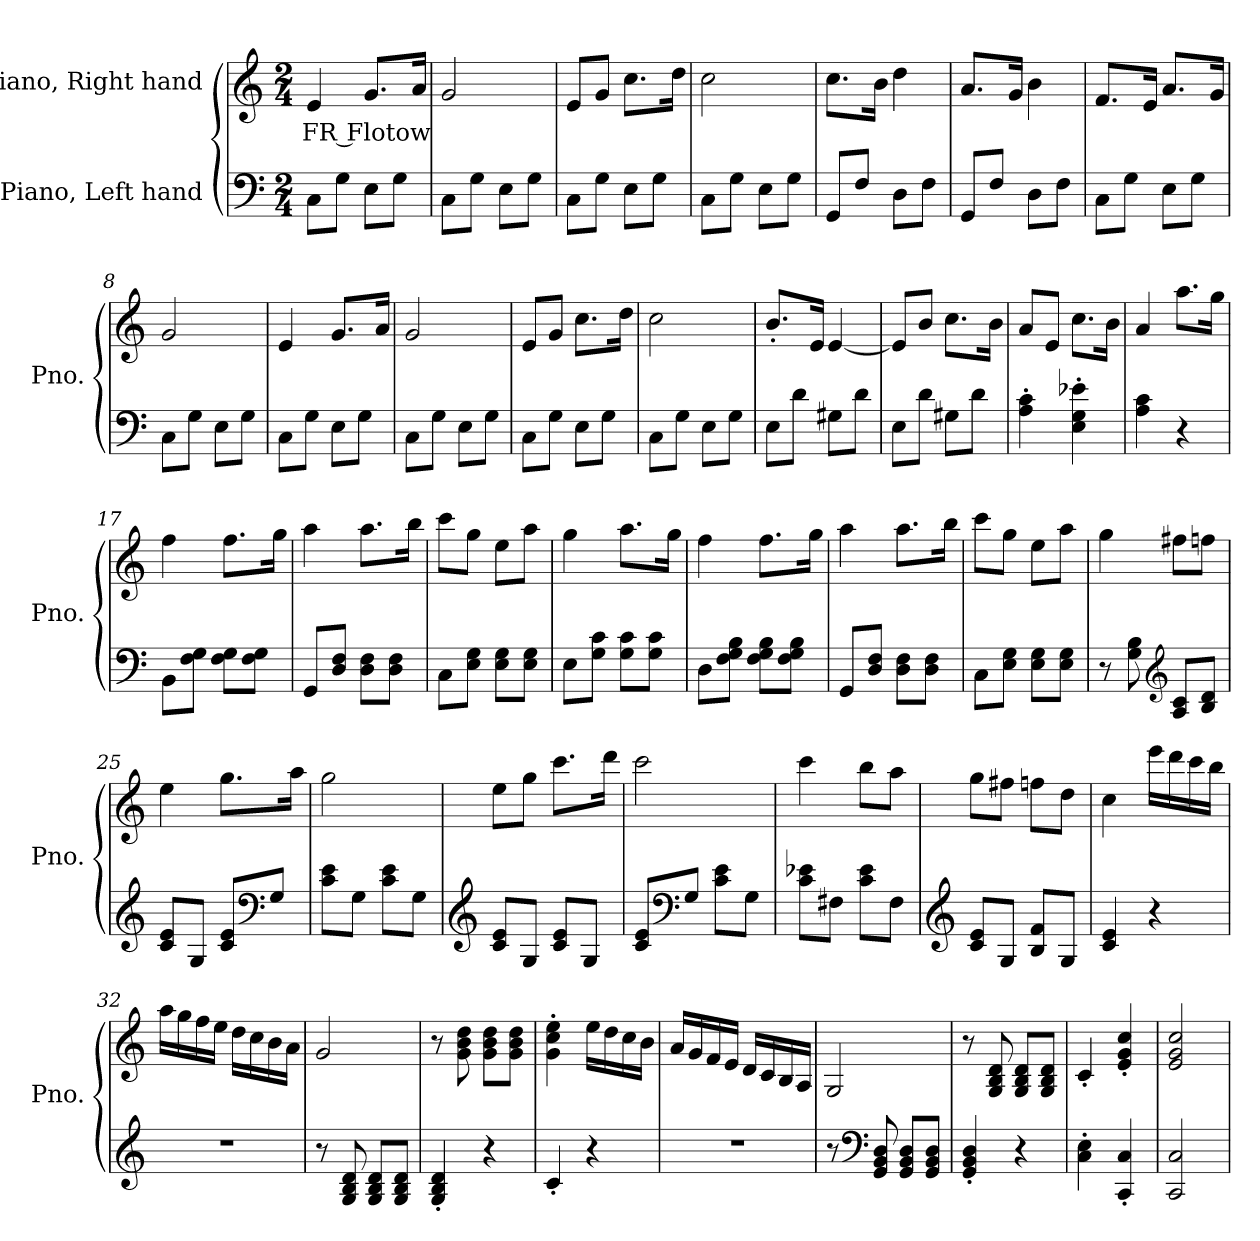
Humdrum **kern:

**kern	**kern	**text
*part2	*part1	*part1
*staff2	*staff1	*staff1
*I"Piano, Left hand	*I"Piano, Right hand	*
*I'Pno.	*I'Pno.	*
*clefF4	*clefG2	*
*k[]	*k[]	*
*M2/4	*M2/4	*
*MM100	*MM100	*
=1	=1	=1
!	!	!LO:LY:b
8C\L	4e/	FR Flotow
8G\J	.	.
8E\L	8.g/L	.
8G\J	.	.
.	16a/Jk	.
=2	=2	=2
8C\L	2g/	.
8G\J	.	.
8E\L	.	.
8G\J	.	.
=3	=3	=3
8C\L	8e/L	.
8G\J	8g/J	.
8E\L	8.cc\L	.
8G\J	.	.
.	16dd\Jk	.
=4	=4	=4
8C\L	2cc\	.
8G\J	.	.
8E\L	.	.
8G\J	.	.
=5	=5	=5
8GG/L	8.cc\L	.
8F/J	.	.
.	16b\Jk	.
8D\L	4dd\	.
8F\J	.	.
=6	=6	=6
8GG/L	8.a/L	.
8F/J	.	.
.	16g/Jk	.
8D\L	4b\	.
8F\J	.	.
!!LO:LB:g=z
=7	=7	=7
8C\L	8.f/L	.
8G\J	.	.
.	16e/Jk	.
8E\L	8.a/L	.
8G\J	.	.
.	16g/Jk	.
=8	=8	=8
8C\L	2g/	.
8G\J	.	.
8E\L	.	.
8G\J	.	.
=9	=9	=9
8C\L	4e/	.
8G\J	.	.
8E\L	8.g/L	.
8G\J	.	.
.	16a/Jk	.
=10	=10	=10
8C\L	2g/	.
8G\J	.	.
8E\L	.	.
8G\J	.	.
=11	=11	=11
8C\L	8e/L	.
8G\J	8g/J	.
8E\L	8.cc\L	.
8G\J	.	.
.	16dd\Jk	.
=12	=12	=12
8C\L	2cc\	.
8G\J	.	.
8E\L	.	.
8G\J	.	.
=13	=13	=13
8E\L	8.b'/L	.
8d\J	.	.
.	16e/Jk	.
8G#X\L	[4e/	.
8d\J	.	.
=14	=14	=14
8E\L	8e/L]	.
8d\J	8b/J	.
8G#X\L	8.cc\L	.
8d\J	.	.
.	16b\Jk	.
!!LO:LB:g=z
=15	=15	=15
4A\' 4c\'	8a/L	.
.	8e/J	.
4E\' 4G\' 4e-X\'	8.cc\L	.
.	16b\Jk	.
=16	=16	=16
4A\ 4c\	4a/	.
4r	8.aa\L	.
.	16gg\Jk	.
=17	=17	=17
8BB\L	4ff\	.
8F\ 8G\J	.	.
8F\ 8G\L	8.ff\L	.
8F\ 8G\J	.	.
.	16gg\Jk	.
=18	=18	=18
8GG/L	4aa\	.
8D/ 8F/J	.	.
8D\ 8F\L	8.aa\L	.
8D\ 8F\J	.	.
.	16bb\Jk	.
=19	=19	=19
8C\L	8ccc\L	.
8E\ 8G\J	8gg\J	.
8E\ 8G\L	8ee\L	.
8E\ 8G\J	8aa\J	.
=20	=20	=20
8E\L	4gg\	.
8G\ 8c\J	.	.
8G\ 8c\L	8.aa\L	.
8G\ 8c\J	.	.
.	16gg\Jk	.
=21	=21	=21
8D\L	4ff\	.
8F\ 8G\ 8B\J	.	.
8F\ 8G\ 8B\L	8.ff\L	.
8F\ 8G\ 8B\J	.	.
.	16gg\Jk	.
!!LO:LB:g=z
=22	=22	=22
8GG/L	4aa\	.
8D/ 8F/J	.	.
8D\ 8F\L	8.aa\L	.
8D\ 8F\J	.	.
.	16bb\Jk	.
=23	=23	=23
8C\L	8ccc\L	.
8E\ 8G\J	8gg\J	.
8E\ 8G\L	8ee\L	.
8E\ 8G\J	8aa\J	.
=24	=24	=24
8r	4gg\	.
8G\ 8B\	.	.
*clefG2	*	*
8A/ 8c/L	8ff#X\L	.
8B/ 8d/J	8ffn\J	.
=25	=25	=25
8c/ 8e/L	4ee\	.
8G/J	.	.
8c/ 8e/L	8.gg\L	.
*clefF4	*	*
8G/J	.	.
.	16aa\Jk	.
=26	=26	=26
8c\ 8e\L	2gg\	.
8G\J	.	.
8c\ 8e\L	.	.
8G\J	.	.
=27	=27	=27
*clefG2	*	*
8c/ 8e/L	8ee\L	.
8G/J	8gg\J	.
8c/ 8e/L	8.ccc\L	.
8G/J	.	.
.	16ddd\Jk	.
!!LO:LB:g=z
=28	=28	=28
8c/ 8e/L	2ccc\	.
*clefF4	*	*
8G/J	.	.
8c\ 8e\L	.	.
8G\J	.	.
=29	=29	=29
8c\ 8e-X\L	4ccc\	.
8F#X\J	.	.
8c\ 8e-\L	8bb\L	.
8F#\J	8aa\J	.
=30	=30	=30
*clefG2	*	*
8c/ 8e/L	8gg\L	.
8G/J	8ff#X\J	.
8B/ 8f/L	8ffn\L	.
8G/J	8dd\J	.
=31	=31	=31
4c/ 4e/	4cc\	.
4r	16eee\LL	.
.	16ddd\	.
.	16ccc\	.
.	16bb\JJ	.
=32	=32	=32
2r	16aa\LL	.
.	16gg\	.
.	16ff\	.
.	16ee\JJ	.
.	16dd\LL	.
.	16cc\	.
.	16b\	.
.	16a\JJ	.
=33	=33	=33
8r	2g/	.
8G/ 8B/ 8d/	.	.
8G/ 8B/ 8d/L	.	.
8G/ 8B/ 8d/J	.	.
!!LO:LB:g=z
=34	=34	=34
4G/' 4B/' 4d/'	8r	.
.	8g\ 8b\ 8dd\	.
4r	8g\ 8b\ 8dd\L	.
.	8g\ 8b\ 8dd\J	.
=35	=35	=35
4c'/	4g\' 4cc\' 4ee\'	.
4r	16ee\LL	.
.	16dd\	.
.	16cc\	.
.	16b\JJ	.
=36	=36	=36
2r	16a/LL	.
.	16g/	.
.	16f/	.
.	16e/JJ	.
.	16d/LL	.
.	16c/	.
.	16B/	.
.	16A/JJ	.
=37	=37	=37
8r	2G/	.
*clefF4	*	*
8GG/ 8BB/ 8D/	.	.
8GG/ 8BB/ 8D/L	.	.
8GG/ 8BB/ 8D/J	.	.
=38	=38	=38
4GG/' 4BB/' 4D/'	8r	.
.	8G/ 8B/ 8d/	.
4r	8G/ 8B/ 8d/L	.
.	8G/ 8B/ 8d/J	.
=39	=39	=39
4C\' 4E\'	4c'/	.
4CC/' 4C/'	4e/' 4g/' 4cc/'	.
=40	=40	=40
2CC/ 2C/	2e/ 2g/ 2cc/	.
=	=	=
*-	*-	*-
